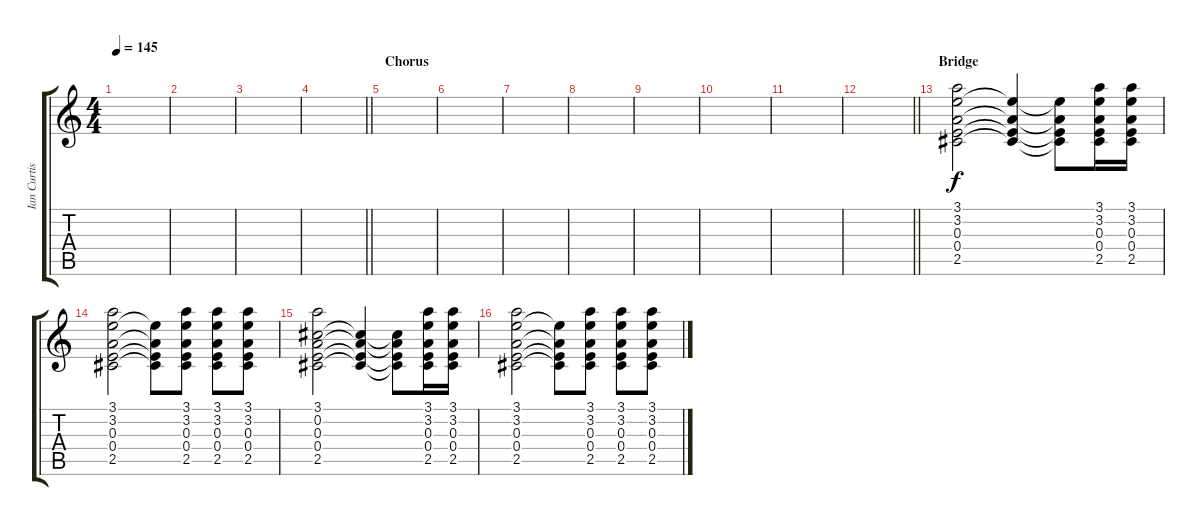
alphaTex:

\track ("Ian Curtis - Guitar" "Ian Curtis") {instrument overdrivenguitar}
\staff {score tabs}
\tuning (Gb4 Db4 A3 E3 B2 Gb2) {hide}
\ts (4 4)
\tempo 145
\clef g2
\ks c
|
|
|
\barLineRight lightlight
|
\section ("" "Chorus")
|
|
|
|
|
|
|
\barLineRight lightlight
|
\section ("" "Bridge")
(3.1 3.2 0.3 0.4 2.5).2 (3.2{t} 0.3{t} 0.4{t} 2.5{t}).4 (3.2{t} 0.3{t} 0.4{t} 2.5{t}).8 (3.1 3.2 0.3 0.4 2.5).16 (3.1 3.2 0.3 0.4 2.5).16 |
(3.1 3.2 0.3 0.4 2.5).2 (3.2{t} 0.3{t} 0.4{t} 2.5{t}).8 (3.1 3.2 0.3 0.4 2.5).8 (3.1 3.2 0.3 0.4 2.5).8 (3.1 3.2 0.3 0.4 2.5).8 |
(3.1 0.2 0.3 0.4 2.5).2 (0.2{t} 0.3{t} 0.4{t} 2.5{t}).4 (0.2{t} 0.3{t} 0.4{t} 2.5{t}).8 (3.1 3.2 0.3 0.4 2.5).16 (3.1 3.2 0.3 0.4 2.5).16 |
(3.1 3.2 0.3 0.4 2.5).2 (3.2{t} 0.3{t} 0.4{t} 2.5{t}).8 (3.1 3.2 0.3 0.4 2.5).8 (3.1 3.2 0.3 0.4 2.5).8 (3.1 3.2 0.3 0.4 2.5).8
